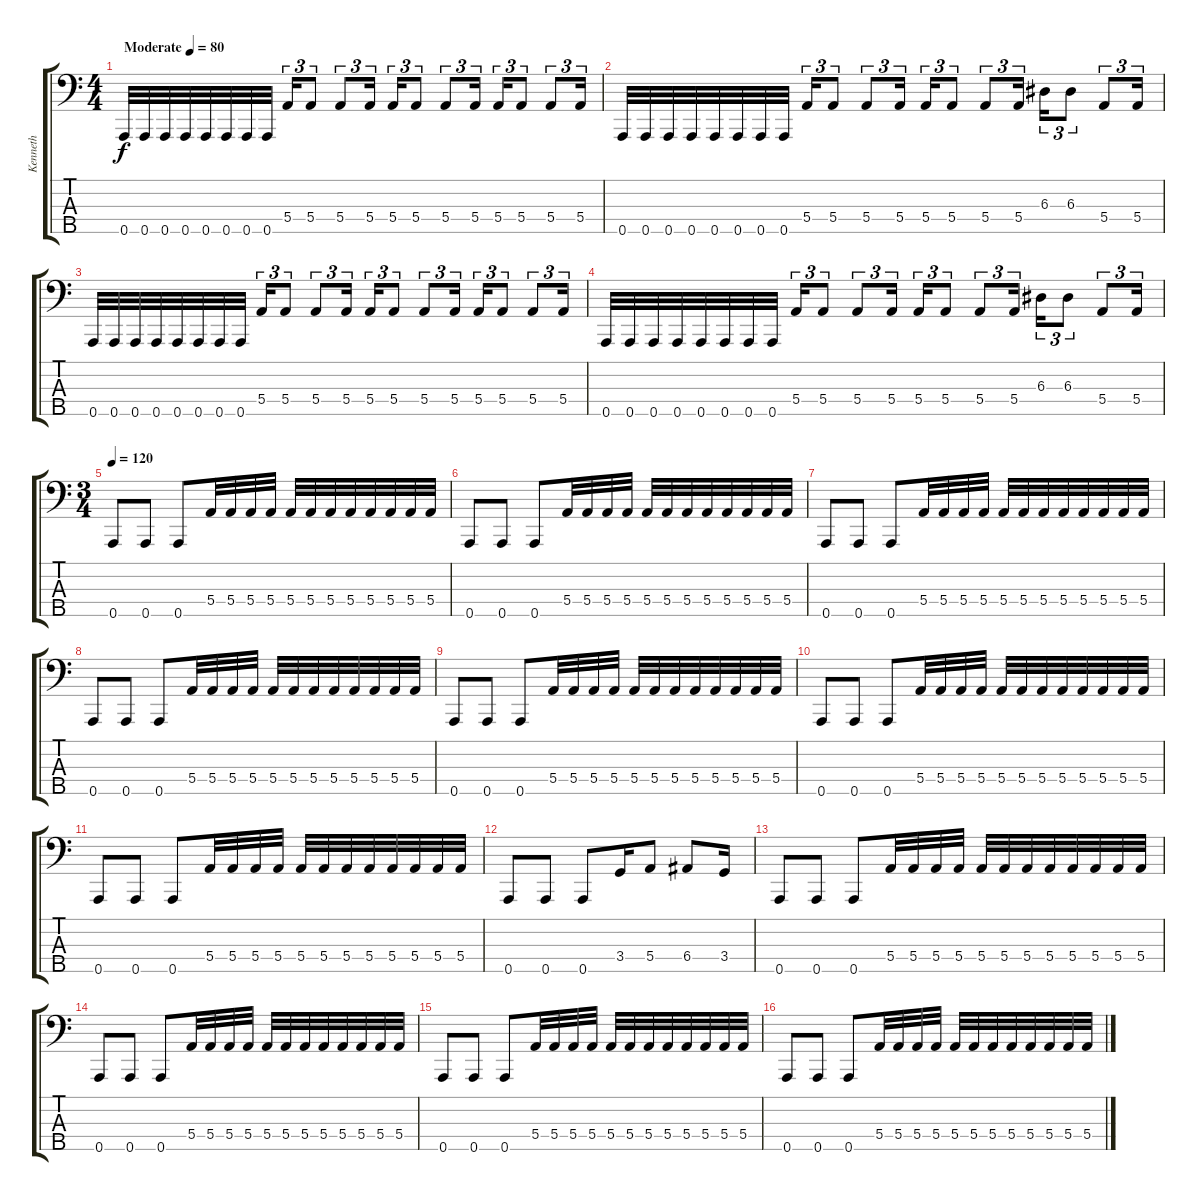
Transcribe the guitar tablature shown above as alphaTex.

\track ("Kenneth" "Kenneth") {instrument electricbasspick}
\staff {score tabs}
\tuning (G2 D2 A1 E1 A0) {hide}
\ts (4 4)
\tempo (80 "Moderate")
\clef f4
\ks c
0.5.32{dy f instrument electricbasspick} 0.5.32 0.5.32 0.5.32 0.5.32 0.5.32 0.5.32 0.5.32 5.4.16{tu (3 2)} 5.4.8{tu (3 2)} 5.4.8{tu (3 2)} 5.4.16{tu (3 2)} 5.4.16{tu (3 2)} 5.4.8{tu (3 2)} 5.4.8{tu (3 2)} 5.4.16{tu (3 2)} 5.4.16{tu (3 2)} 5.4.8{tu (3 2)} 5.4.8{tu (3 2)} 5.4.16{tu (3 2)} |
0.5.32 0.5.32 0.5.32 0.5.32 0.5.32 0.5.32 0.5.32 0.5.32 5.4.16{tu (3 2)} 5.4.8{tu (3 2)} 5.4.8{tu (3 2)} 5.4.16{tu (3 2)} 5.4.16{tu (3 2)} 5.4.8{tu (3 2)} 5.4.8{tu (3 2)} 5.4.16{tu (3 2)} 6.3.16{tu (3 2)} 6.3.8{tu (3 2)} 5.4.8{tu (3 2)} 5.4.16{tu (3 2)} |
0.5.32 0.5.32 0.5.32 0.5.32 0.5.32 0.5.32 0.5.32 0.5.32 5.4.16{tu (3 2)} 5.4.8{tu (3 2)} 5.4.8{tu (3 2)} 5.4.16{tu (3 2)} 5.4.16{tu (3 2)} 5.4.8{tu (3 2)} 5.4.8{tu (3 2)} 5.4.16{tu (3 2)} 5.4.16{tu (3 2)} 5.4.8{tu (3 2)} 5.4.8{tu (3 2)} 5.4.16{tu (3 2)} |
0.5.32 0.5.32 0.5.32 0.5.32 0.5.32 0.5.32 0.5.32 0.5.32 5.4.16{tu (3 2)} 5.4.8{tu (3 2)} 5.4.8{tu (3 2)} 5.4.16{tu (3 2)} 5.4.16{tu (3 2)} 5.4.8{tu (3 2)} 5.4.8{tu (3 2)} 5.4.16{tu (3 2)} 6.3.16{tu (3 2)} 6.3.8{tu (3 2)} 5.4.8{tu (3 2)} 5.4.16{tu (3 2)} |
\ts (3 4)
\tempo 120
0.5.8 0.5.8 0.5.8 5.4.32 5.4.32 5.4.32 5.4.32 5.4.32 5.4.32 5.4.32 5.4.32 5.4.32 5.4.32 5.4.32 5.4.32 |
0.5.8 0.5.8 0.5.8 5.4.32 5.4.32 5.4.32 5.4.32 5.4.32 5.4.32 5.4.32 5.4.32 5.4.32 5.4.32 5.4.32 5.4.32 |
0.5.8 0.5.8 0.5.8 5.4.32 5.4.32 5.4.32 5.4.32 5.4.32 5.4.32 5.4.32 5.4.32 5.4.32 5.4.32 5.4.32 5.4.32 |
0.5.8 0.5.8 0.5.8 5.4.32 5.4.32 5.4.32 5.4.32 5.4.32 5.4.32 5.4.32 5.4.32 5.4.32 5.4.32 5.4.32 5.4.32 |
0.5.8 0.5.8 0.5.8 5.4.32 5.4.32 5.4.32 5.4.32 5.4.32 5.4.32 5.4.32 5.4.32 5.4.32 5.4.32 5.4.32 5.4.32 |
0.5.8 0.5.8 0.5.8 5.4.32 5.4.32 5.4.32 5.4.32 5.4.32 5.4.32 5.4.32 5.4.32 5.4.32 5.4.32 5.4.32 5.4.32 |
0.5.8 0.5.8 0.5.8 5.4.32 5.4.32 5.4.32 5.4.32 5.4.32 5.4.32 5.4.32 5.4.32 5.4.32 5.4.32 5.4.32 5.4.32 |
0.5.8 0.5.8 0.5.8 3.4.16 5.4.8 6.4.8 3.4.16 |
0.5.8 0.5.8 0.5.8 5.4.32 5.4.32 5.4.32 5.4.32 5.4.32 5.4.32 5.4.32 5.4.32 5.4.32 5.4.32 5.4.32 5.4.32 |
0.5.8 0.5.8 0.5.8 5.4.32 5.4.32 5.4.32 5.4.32 5.4.32 5.4.32 5.4.32 5.4.32 5.4.32 5.4.32 5.4.32 5.4.32 |
0.5.8 0.5.8 0.5.8 5.4.32 5.4.32 5.4.32 5.4.32 5.4.32 5.4.32 5.4.32 5.4.32 5.4.32 5.4.32 5.4.32 5.4.32 |
0.5.8 0.5.8 0.5.8 5.4.32 5.4.32 5.4.32 5.4.32 5.4.32 5.4.32 5.4.32 5.4.32 5.4.32 5.4.32 5.4.32 5.4.32
